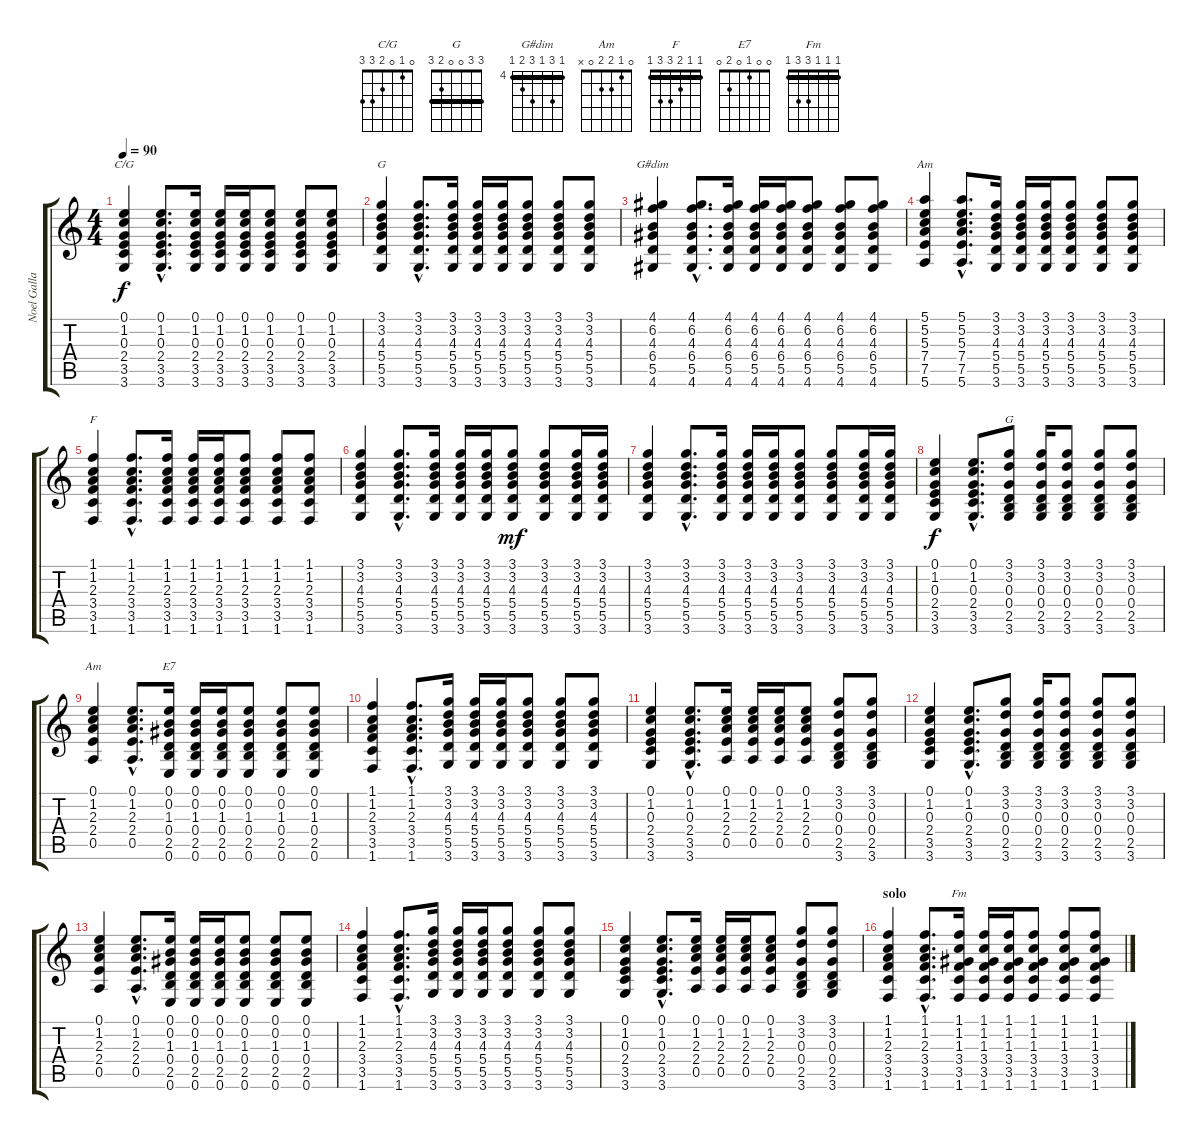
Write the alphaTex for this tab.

\track ("Noel Gallagher" "Noel Galla") {instrument acousticguitarsteel}
\staff {score tabs}
\tuning (E4 B3 G3 D3 A2 E2) {hide}
\chord ("C/G" 0 1 0 2 3 3)
\chord ("G" 3 3 4 5 5 3) {barre 3}
\chord ("G#dim" 4 6 4 6 5 4) {firstfret 4 barre 4}
\chord ("Am" 5 5 5 7 7 5) {firstfret 5 barre 5}
\chord ("F" 1 1 2 3 3 1) {barre 1}
\chord ("G" 3 3 0 0 2 3) {barre 3}
\chord ("Am" 0 1 2 2 0 x)
\chord ("E7" 0 0 1 0 2 0)
\chord ("Fm" 1 1 1 3 3 1) {barre 1}
\ts (4 4)
\tempo 90
\clef g2
\ks c
(0.1 1.2 0.3 2.4 3.5 3.6).4{ch "C/G" dy f} (0.1{hac} 1.2{hac} 0.3{hac} 2.4{hac} 3.5{hac} 3.6{hac}).8{d} (0.1 1.2 0.3 2.4 3.5 3.6).16 (0.1 1.2 0.3 2.4 3.5 3.6).16 (0.1 1.2 0.3 2.4 3.5 3.6).16 (0.1 1.2 0.3 2.4 3.5 3.6).8 (0.1 1.2 0.3 2.4 3.5 3.6).8 (0.1 1.2 0.3 2.4 3.5 3.6).8 |
(3.1 3.2 4.3 5.4 5.5 3.6).4{ch "G"} (3.1{hac} 3.2{hac} 4.3{hac} 5.4{hac} 5.5{hac} 3.6{hac}).8{d} (3.1 3.2 4.3 5.4 5.5 3.6).16 (3.1 3.2 4.3 5.4 5.5 3.6).16 (3.1 3.2 4.3 5.4 5.5 3.6).16 (3.1 3.2 4.3 5.4 5.5 3.6).8 (3.1 3.2 4.3 5.4 5.5 3.6).8 (3.1 3.2 4.3 5.4 5.5 3.6).8 |
(4.1 6.2 4.3 6.4 5.5 4.6).4{ch "G#dim"} (4.1{hac} 6.2{hac} 4.3{hac} 6.4{hac} 5.5{hac} 4.6{hac}).8{d} (4.1 6.2 4.3 6.4 5.5 4.6).16 (4.1 6.2 4.3 6.4 5.5 4.6).16 (4.1 6.2 4.3 6.4 5.5 4.6).16 (4.1 6.2 4.3 6.4 5.5 4.6).8 (4.1 6.2 4.3 6.4 5.5 4.6).8 (4.1 6.2 4.3 6.4 5.5 4.6).8 |
(5.1 5.2 5.3 7.4 7.5 5.6).4{ch "Am"} (5.1{hac} 5.2{hac} 5.3{hac} 7.4{hac} 7.5{hac} 5.6{hac}).8{d} (3.1 3.2 4.3 5.4 5.5 3.6).16 (3.1 3.2 4.3 5.4 5.5 3.6).16 (3.1 3.2 4.3 5.4 5.5 3.6).16 (3.1 3.2 4.3 5.4 5.5 3.6).8 (3.1 3.2 4.3 5.4 5.5 3.6).8 (3.1 3.2 4.3 5.4 5.5 3.6).8 |
(1.1 1.2 2.3 3.4 3.5 1.6).4{ch "F"} (1.1{hac} 1.2{hac} 2.3{hac} 3.4{hac} 3.5{hac} 1.6{hac}).8{d} (1.1 1.2 2.3 3.4 3.5 1.6).16 (1.1 1.2 2.3 3.4 3.5 1.6).16 (1.1 1.2 2.3 3.4 3.5 1.6).16 (1.1 1.2 2.3 3.4 3.5 1.6).8 (1.1 1.2 2.3 3.4 3.5 1.6).8 (1.1 1.2 2.3 3.4 3.5 1.6).8 |
(3.1 3.2 4.3 5.4 5.5 3.6).4 (3.1{hac} 3.2{hac} 4.3{hac} 5.4{hac} 5.5{hac} 3.6{hac}).8{d} (3.1 3.2 4.3 5.4 5.5 3.6).16 (3.1 3.2 4.3 5.4 5.5 3.6).16 (3.1 3.2 4.3 5.4 5.5 3.6).16 (3.1 3.2 4.3 5.4 5.5 3.6).8{dy mf} (3.1 3.2 4.3 5.4 5.5 3.6).8 (3.1 3.2 4.3 5.4 5.5 3.6).16 (3.1 3.2 4.3 5.4 5.5 3.6).16 |
(3.1 3.2 4.3 5.4 5.5 3.6).4 (3.1{hac} 3.2{hac} 4.3{hac} 5.4{hac} 5.5{hac} 3.6{hac}).8{d} (3.1 3.2 4.3 5.4 5.5 3.6).16 (3.1 3.2 4.3 5.4 5.5 3.6).16 (3.1 3.2 4.3 5.4 5.5 3.6).16 (3.1 3.2 4.3 5.4 5.5 3.6).8 (3.1 3.2 4.3 5.4 5.5 3.6).8 (3.1 3.2 4.3 5.4 5.5 3.6).16 (3.1 3.2 4.3 5.4 5.5 3.6).16 |
(0.1 1.2 0.3 2.4 3.5 3.6).4{dy f} (0.1{hac} 1.2{hac} 0.3{hac} 2.4{hac} 3.5{hac} 3.6{hac}).8{d} (3.1 3.2 0.3 0.4 2.5 3.6).8{ch "G"} (3.1 3.2 0.3 0.4 2.5 3.6).16 (3.1 3.2 0.3 0.4 2.5 3.6).8 (3.1 3.2 0.3 0.4 2.5 3.6).8 (3.1 3.2 0.3 0.4 2.5 3.6).8 |
(0.1 1.2 2.3 2.4 0.5).4{ch "Am"} (0.1{hac} 1.2{hac} 2.3{hac} 2.4{hac} 0.5{hac}).8{d} (0.1 0.2 1.3 0.4 2.5 0.6).16{ch "E7"} (0.1 0.2 1.3 0.4 2.5 0.6).16 (0.1 0.2 1.3 0.4 2.5 0.6).16 (0.1 0.2 1.3 0.4 2.5 0.6).8 (0.1 0.2 1.3 0.4 2.5 0.6).8 (0.1 0.2 1.3 0.4 2.5 0.6).8 |
(1.1 1.2 2.3 3.4 3.5 1.6).4 (1.1{hac} 1.2{hac} 2.3{hac} 3.4{hac} 3.5{hac} 1.6{hac}).8{d} (3.1 3.2 4.3 5.4 5.5 3.6).16 (3.1 3.2 4.3 5.4 5.5 3.6).16 (3.1 3.2 4.3 5.4 5.5 3.6).16 (3.1 3.2 4.3 5.4 5.5 3.6).8 (3.1 3.2 4.3 5.4 5.5 3.6).8 (3.1 3.2 4.3 5.4 5.5 3.6).8 |
(0.1 1.2 0.3 2.4 3.5 3.6).4 (0.1{hac} 1.2{hac} 0.3{hac} 2.4{hac} 3.5{hac} 3.6{hac}).8{d} (0.1 1.2 2.3 2.4 0.5).16 (0.1 1.2 2.3 2.4 0.5).16 (0.1 1.2 2.3 2.4 0.5).16 (0.1 1.2 2.3 2.4 0.5).8 (3.1 3.2 0.3 0.4 2.5 3.6).8 (3.1 3.2 0.3 0.4 2.5 3.6).8 |
(0.1 1.2 0.3 2.4 3.5 3.6).4 (0.1{hac} 1.2{hac} 0.3{hac} 2.4{hac} 3.5{hac} 3.6{hac}).8{d} (3.1 3.2 0.3 0.4 2.5 3.6).8 (3.1 3.2 0.3 0.4 2.5 3.6).16 (3.1 3.2 0.3 0.4 2.5 3.6).8 (3.1 3.2 0.3 0.4 2.5 3.6).8 (3.1 3.2 0.3 0.4 2.5 3.6).8 |
(0.1 1.2 2.3 2.4 0.5).4 (0.1{hac} 1.2{hac} 2.3{hac} 2.4{hac} 0.5{hac}).8{d} (0.1 0.2 1.3 0.4 2.5 0.6).16 (0.1 0.2 1.3 0.4 2.5 0.6).16 (0.1 0.2 1.3 0.4 2.5 0.6).16 (0.1 0.2 1.3 0.4 2.5 0.6).8 (0.1 0.2 1.3 0.4 2.5 0.6).8 (0.1 0.2 1.3 0.4 2.5 0.6).8 |
(1.1 1.2 2.3 3.4 3.5 1.6).4 (1.1{hac} 1.2{hac} 2.3{hac} 3.4{hac} 3.5{hac} 1.6{hac}).8{d} (3.1 3.2 4.3 5.4 5.5 3.6).16 (3.1 3.2 4.3 5.4 5.5 3.6).16 (3.1 3.2 4.3 5.4 5.5 3.6).16 (3.1 3.2 4.3 5.4 5.5 3.6).8 (3.1 3.2 4.3 5.4 5.5 3.6).8 (3.1 3.2 4.3 5.4 5.5 3.6).8 |
(0.1 1.2 0.3 2.4 3.5 3.6).4 (0.1{hac} 1.2{hac} 0.3{hac} 2.4{hac} 3.5{hac} 3.6{hac}).8{d} (0.1 1.2 2.3 2.4 0.5).16 (0.1 1.2 2.3 2.4 0.5).16 (0.1 1.2 2.3 2.4 0.5).16 (0.1 1.2 2.3 2.4 0.5).8 (3.1 3.2 0.3 0.4 2.5 3.6).8 (3.1 3.2 0.3 0.4 2.5 3.6).8 |
\section ("" "solo")
(1.1 1.2 2.3 3.4 3.5 1.6).4 (1.1{hac} 1.2{hac} 2.3{hac} 3.4{hac} 3.5{hac} 1.6{hac}).8{d} (1.1 1.2 1.3 3.4 3.5 1.6).16{ch "Fm"} (1.1 1.2 1.3 3.4 3.5 1.6).16 (1.1 1.2 1.3 3.4 3.5 1.6).16 (1.1 1.2 1.3 3.4 3.5 1.6).8 (1.1 1.2 1.3 3.4 3.5 1.6).8 (1.1 1.2 1.3 3.4 3.5 1.6).8
